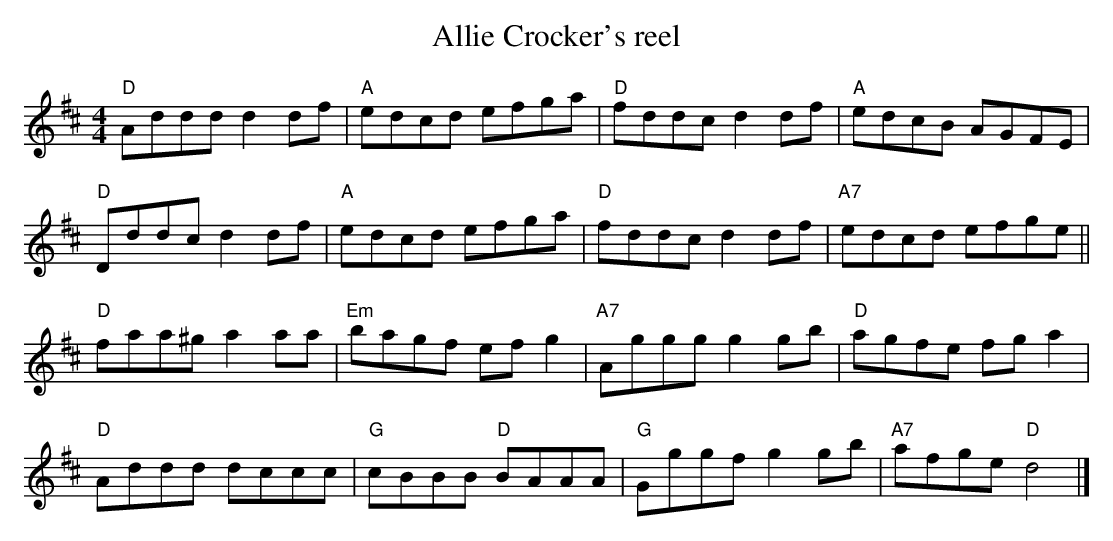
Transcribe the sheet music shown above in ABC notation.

X:1
T:Allie Crocker's reel
M:4/4
L:1/8
K:D
"D"Addd d2 df | "A"edcd efga |\
 "D"fddc d2 df | "A"edcB AGFE |
 "D"Dddc d2 df | "A"edcd efga |\
 "D"fddc d2 df | "A7"edcd efge ||
"D"faa^g a2 aa | "Em"bagf ef g2 |\
 "A7"Aggg g2 gb | "D"agfe fg a2 |
 "D"Addd dccc | "G"cBBB "D"BAAA |\
 "G"Gggf g2 gb | "A7"afge "D"d4 |]
